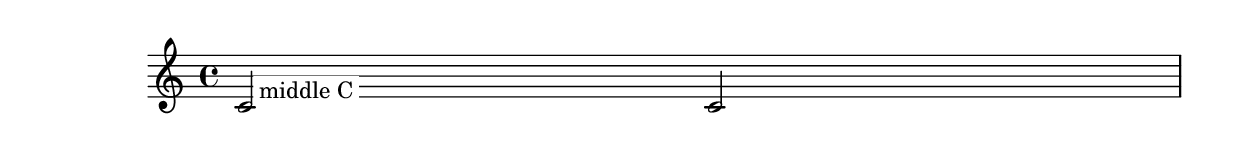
%% Do not edit this file; it is automatically
%% generated from LSR http://lsr.dsi.unimi.it
%% This file is in the public domain.
\version "2.13.16"

\header {
  lsrtags = "editorial-annotations, text"

%% Translation of GIT committish: 1d589aa04c20d7711bf662618adbdd6d445db29d
  texidoces = "
La instrucción @code{\\whiteout} intercala un rectángulo blanco
debajo de un elemento de marcado.  Este rectángulo blanco no tapa
a ningún otro objeto gráfico, puesto que las líneas del pentagrama
están en una capa inferior a la de la mayor parte de los otros
objetos.

"
  doctitlees = "Poner en blanco las líneas del pentagrama utilizando la instrucción \\whiteout"

  texidoc = "
The @code{\\whiteout} command underlays a markup with a white box.
Since staff lines are in a lower layer than most other grobs, this
white box will not overlap any other grob.

"
  doctitle = "Blanking staff lines using the \\whiteout command"
} % begin verbatim

\layout { ragged-right = ##f }
\relative c' {
  \override TextScript #'extra-offset = #'(2 . 4)
  c2-\markup { \whiteout \pad-markup #0.5 "middle C" } c
}

